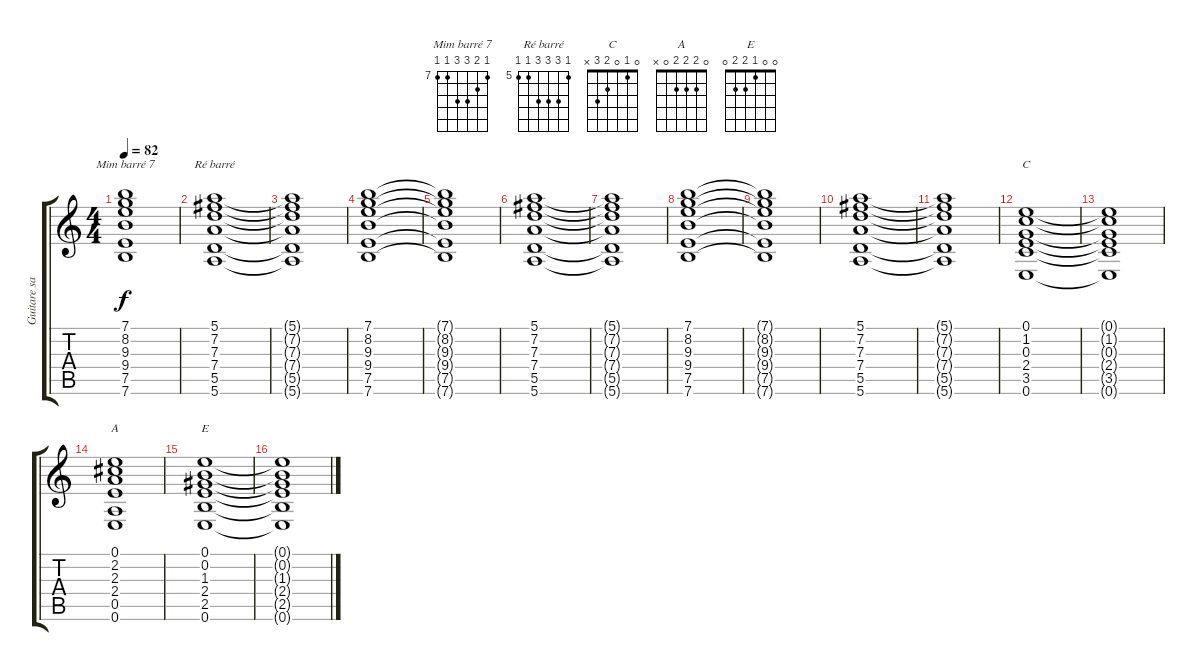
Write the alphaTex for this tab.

\track ("Guitare saturée" "Guitare sa") {instrument distortionguitar}
\staff {score tabs}
\tuning (E4 B3 G3 D3 A2 E2) {hide}
\chord ("Mim barré 7" 7 8 9 9 7 7) {firstfret 7}
\chord ("Ré barré" 5 7 7 7 5 5) {firstfret 5}
\chord ("C" 0 1 0 2 3 x)
\chord ("A" 0 2 2 2 0 x)
\chord ("E" 0 0 1 2 2 0)
\ts (4 4)
\tempo 82
\clef g2
\ks c
(7.1{t} 8.2{t} 9.3{t} 9.4{t} 7.5{t} 7.6{t}).1{ch "Mim barré 7" dy f} |
(5.1 7.2 7.3 7.4 5.5 5.6).1{ch "Ré barré"} |
(5.1{t} 7.2{t} 7.3{t} 7.4{t} 5.5{t} 5.6{t}).1 |
(7.1 8.2 9.3 9.4 7.5 7.6).1 |
(7.1{t} 8.2{t} 9.3{t} 9.4{t} 7.5{t} 7.6{t}).1 |
(5.1 7.2 7.3 7.4 5.5 5.6).1 |
(5.1{t} 7.2{t} 7.3{t} 7.4{t} 5.5{t} 5.6{t}).1 |
(7.1 8.2 9.3 9.4 7.5 7.6).1 |
(7.1{t} 8.2{t} 9.3{t} 9.4{t} 7.5{t} 7.6{t}).1 |
(5.1 7.2 7.3 7.4 5.5 5.6).1 |
(5.1{t} 7.2{t} 7.3{t} 7.4{t} 5.5{t} 5.6{t}).1 |
(0.1 1.2 0.3 2.4 3.5 0.6).1{ch "C"} |
(0.1{t} 1.2{t} 0.3{t} 2.4{t} 3.5{t} 0.6{t}).1 |
(0.1 2.2 2.3 2.4 0.5 0.6).1{ch "A"} |
(0.1 0.2 1.3 2.4 2.5 0.6).1{ch "E"} |
(0.1{t} 0.2{t} 1.3{t} 2.4{t} 2.5{t} 0.6{t}).1
